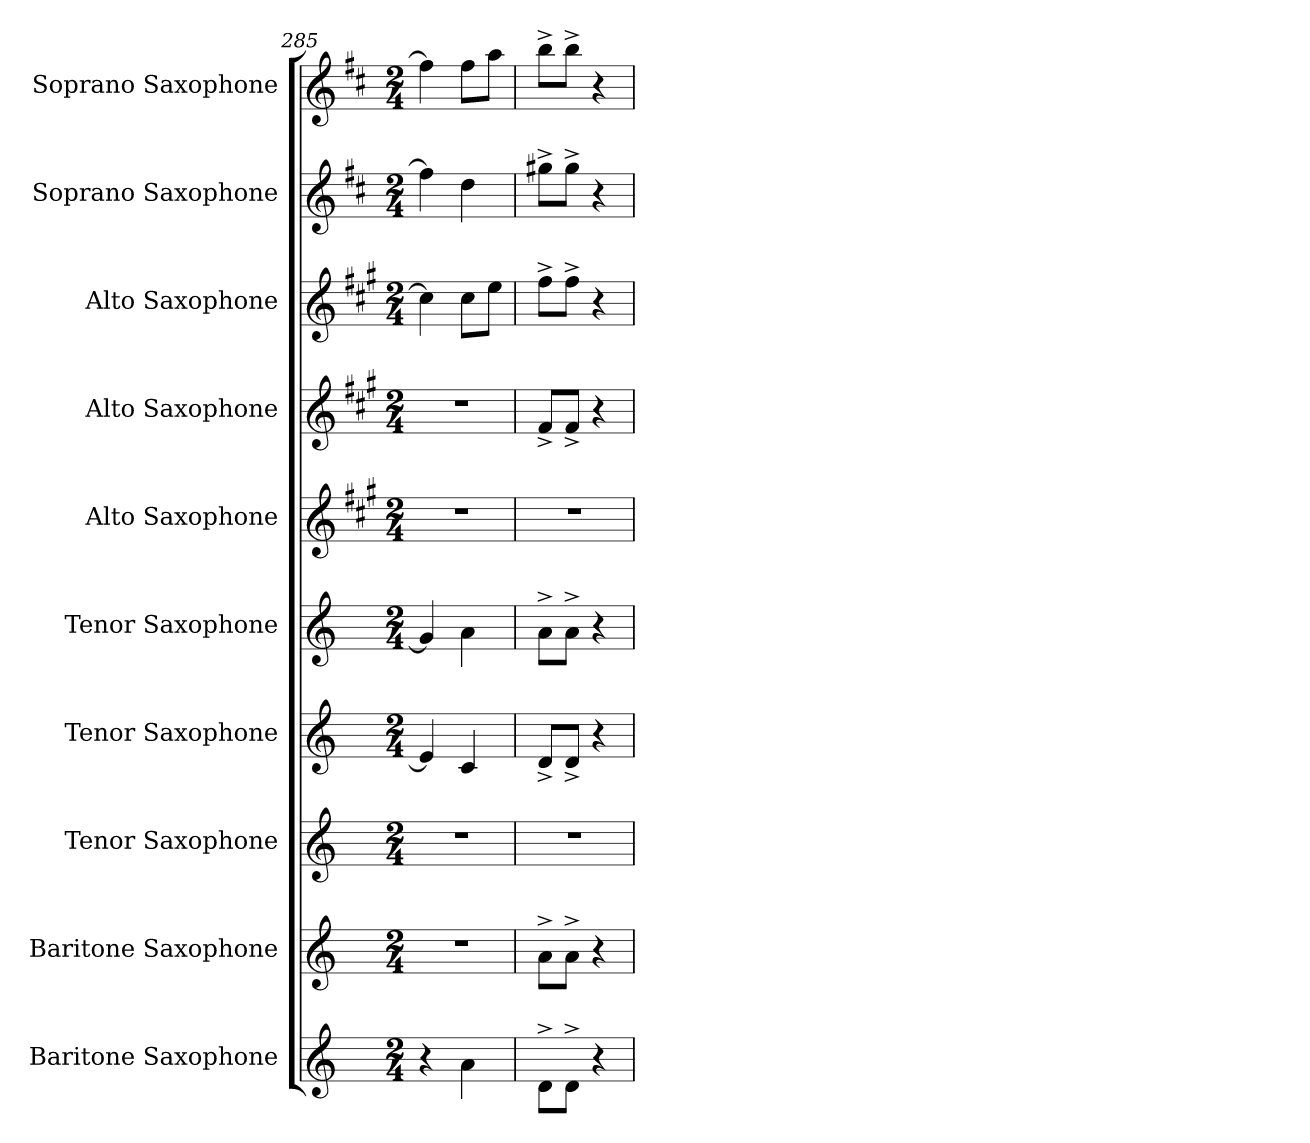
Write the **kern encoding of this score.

**kern	**kern	**kern	**kern	**kern	**kern	**kern	**kern	**kern	**kern
*part10	*part9	*part8	*part7	*part6	*part5	*part4	*part3	*part2	*part1
*staff10	*staff9	*staff8	*staff7	*staff6	*staff5	*staff4	*staff3	*staff2	*staff1
*I"Baritone Saxophone	*I"Baritone Saxophone	*I"Tenor Saxophone	*I"Tenor Saxophone	*I"Tenor Saxophone	*I"Alto Saxophone	*I"Alto Saxophone	*I"Alto Saxophone	*I"Soprano Saxophone	*I"Soprano Saxophone
*I'Bar. Sax.	*I'Bar. Sax.	*I'T. Sax.	*I'T. Sax.	*I'T. Sax.	*I'A. Sax.	*I'A. Sax.	*I'A. Sax.	*I'S. Sax.	*I'S. Sax.
*clefG2	*clefG2	*clefG2	*clefG2	*clefG2	*clefG2	*clefG2	*clefG2	*clefG2	*clefG2
*ITrd12c21	*ITrd12c21	*ITrd8c14	*ITrd8c14	*ITrd8c14	*ITrd5c9	*ITrd5c9	*ITrd5c9	*ITrd1c2	*ITrd1c2
*k[]	*k[]	*k[]	*k[]	*k[]	*k[]	*k[]	*k[]	*k[]	*k[]
*M2/4	*M2/4	*M2/4	*M2/4	*M2/4	*M2/4	*M2/4	*M2/4	*M2/4	*M2/4
=285	=285	=285	=285	=285	=285	=285	=285	=285	=285
4r	2r	2r	4E/]	4G#/]	2r	2r	4e\]	4ee\]	4ee\]
4A\	.	.	4C/	4A\	.	.	8e\L	4cc\	8ee\L
.	.	.	.	.	.	.	8g\J	.	8gg\J
=286	=286	=286	=286	=286	=286	=286	=286	=286	=286
8D^\L	8A^\L	2r	8D^/L	8A^\L	2r	8A^/L	8a^\L	8ff#X^\L	8aa^\L
8D^\J	8A^\J	.	8D^/J	8A^\J	.	8A^/J	8a^\J	8ff#^\J	8aa^\J
4r	4r	.	4r	4r	.	4r	4r	4r	4r
=	=	=	=	=	=	=	=	=	=
*-	*-	*-	*-	*-	*-	*-	*-	*-	*-
